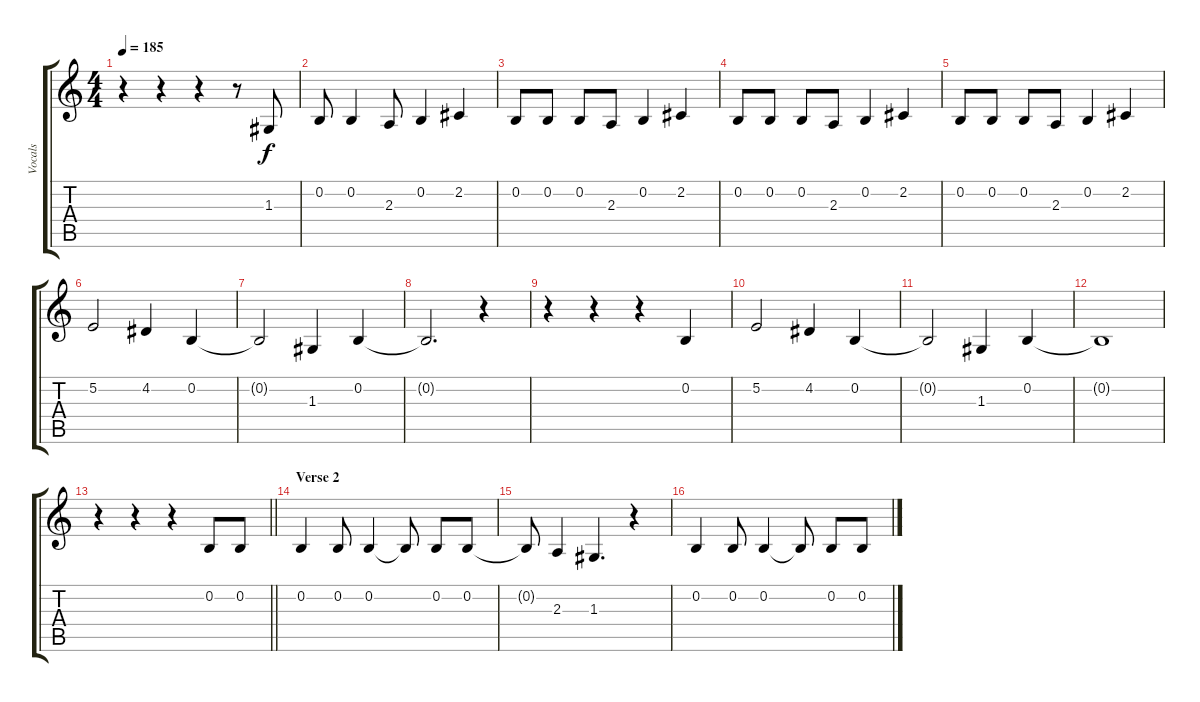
\track ("Vocals" "Vocals") {instrument altosax}
\staff {score tabs}
\tuning (E4 B3 G3 D3 A2 E2) {hide}
\ts (4 4)
\tempo 185
\clef g2
\ks c
r.4{dy f} r.4 r.4 r.8 1.3.8 |
0.2.8 0.2.4 2.3.8 0.2.4 2.2.4 |
0.2.8 0.2.8 0.2.8 2.3.8 0.2.4 2.2.4 |
0.2.8 0.2.8 0.2.8 2.3.8 0.2.4 2.2.4 |
0.2.8 0.2.8 0.2.8 2.3.8 0.2.4 2.2.4 |
5.2.2 4.2.4 0.2.4 |
0.2{t}.2 1.3.4 0.2.4 |
0.2{t}.2{d} r.4 |
r.4 r.4 r.4 0.2.4 |
5.2.2 4.2.4 0.2.4 |
0.2{t}.2 1.3.4 0.2.4 |
0.2{t}.1 |
\barLineRight lightlight
r.4 r.4 r.4 0.2.8 0.2.8 |
\section ("" "Verse 2")
0.2.4 0.2.8 0.2.4 0.2{t}.8 0.2.8 0.2.8 |
0.2{t}.8 2.3.4 1.3.4{d} r.4 |
0.2.4 0.2.8 0.2.4 0.2{t}.8 0.2.8 0.2.8
